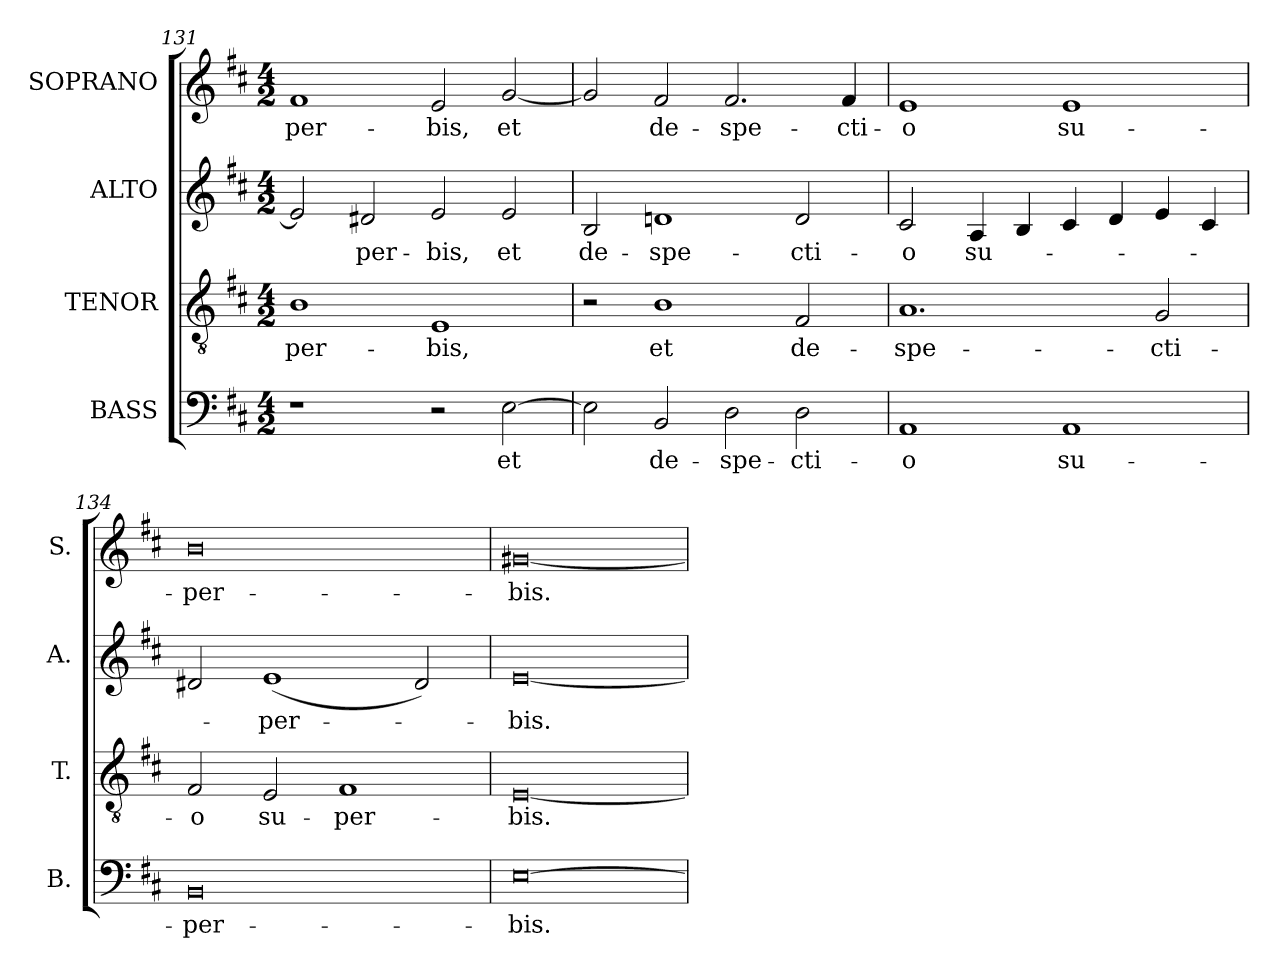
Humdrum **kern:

**kern	**text	**kern	**text	**kern	**text	**kern	**text
*part4	*part4	*part3	*part3	*part2	*part2	*part1	*part1
*staff4	*staff4	*staff3	*staff3	*staff2	*staff2	*staff1	*staff1
*I"BASS	*	*I"TENOR	*	*I"ALTO	*	*I"SOPRANO	*
*I'B.	*	*I'T.	*	*I'A.	*	*I'S.	*
*clefF4	*	*clefGv2	*	*clefG2	*	*clefG2	*
*	*	*ITrd7c12	*	*	*	*	*
*k[f#c#]	*	*k[f#c#]	*	*k[f#c#]	*	*k[f#c#]	*
*D:	*	*D:	*	*D:	*	*D:	*
*M4/2	*	*M4/2	*	*M4/2	*	*M4/2	*
=131	=131	=131	=131	=131	=131	=131	=131
!	!	!	!LO:LY:b:color=#000000	!	!	!	!
!	!	!	!	!	!	!	!LO:LY:b:color=#000000
1r	.	1BBi	-per-	2ei/]	.	1f#i	-per-
!	!	!	!	!	!LO:LY:b:color=#000000	!	!
.	.	.	.	2d#Xi/	-per-	.	.
!	!	!	!LO:LY:b:color=#000000	!	!	!	!
!	!	!	!	!	!LO:LY:b:color=#000000	!	!
!	!	!	!	!	!	!	!LO:LY:b:color=#000000
2r	.	1EEi	-bis,	2ei/	-bis,	2ei/	-bis,
!	!LO:LY:b:color=#000000	!	!	!	!	!	!
!	!	!	!	!	!LO:LY:b:color=#000000	!	!
!	!	!	!	!	!	!	!LO:LY:b:color=#000000
[2Ei\	et	.	.	2ei/	et	[2gi/	et
=132	=132	=132	=132	=132	=132	=132	=132
!	!	!	!	!	!LO:LY:b:color=#000000	!	!
2Ei\]	.	2r	.	2Bi/	de-	2gi/]	.
!	!LO:LY:b:color=#000000	!	!	!	!	!	!
!	!	!	!LO:LY:b:color=#000000	!	!	!	!
!	!	!	!	!	!LO:LY:b:color=#000000	!	!
!	!	!	!	!	!	!	!LO:LY:b:color=#000000
2BBi/	de-	1BBi	et	1dni	-spe-	2f#i/	de-
!	!LO:LY:b:color=#000000	!	!	!	!	!	!
!	!	!	!	!	!	!	!LO:LY:b:color=#000000
2Di\	-spe-	.	.	.	.	2.f#i/	-spe-
!	!LO:LY:b:color=#000000	!	!	!	!	!	!
!	!	!	!LO:LY:b:color=#000000	!	!	!	!
!	!	!	!	!	!LO:LY:b:color=#000000	!	!
2Di\	-cti-	2FF#i/	de-	2di/	-cti-	.	.
!	!	!	!	!	!	!	!LO:LY:b:color=#000000
.	.	.	.	.	.	4f#i/	-cti-
=133	=133	=133	=133	=133	=133	=133	=133
!	!LO:LY:b:color=#000000	!	!	!	!	!	!
!	!	!	!LO:LY:b:color=#000000	!	!	!	!
!	!	!	!	!	!LO:LY:b:color=#000000	!	!
!	!	!	!	!	!	!	!LO:LY:b:color=#000000
1AAi	-o	1.AAi	-spe-	2c#i/	-o	1ei	-o
!	!	!	!	!	!LO:LY:b:color=#000000	!	!
.	.	.	.	4Ai/	su-	.	.
.	.	.	.	4Bi/	.	.	.
!	!LO:LY:b:color=#000000	!	!	!	!	!	!
!	!	!	!	!	!	!	!LO:LY:b:color=#000000
1AAi	su-	.	.	4c#i/	.	1ei	su-
.	.	.	.	4di/	.	.	.
!	!	!	!LO:LY:b:color=#000000	!	!	!	!
.	.	2GGi/	-cti-	4ei/	.	.	.
.	.	.	.	4c#i/	.	.	.
=134	=134	=134	=134	=134	=134	=134	=134
!	!LO:LY:b:color=#000000	!	!	!	!	!	!
!	!	!	!LO:LY:b:color=#000000	!	!	!	!
!	!	!	!	!	!	!	!LO:LY:b:color=#000000
0BBi	-per-	2FF#i/	-o	2d#Xi/	.	0bi	-per-
!	!	!	!LO:LY:b:color=#000000	!	!	!	!
!	!	!	!	!	!LO:LY:b:color=#000000	!	!
.	.	2EEi/	su-	(1ei	-per-	.	.
!	!	!	!LO:LY:b:color=#000000	!	!	!	!
.	.	1FF#i	-per-	.	.	.	.
.	.	.	.	2d#i/)	.	.	.
=135	=135	=135	=135	=135	=135	=135	=135
!	!LO:LY:b:color=#000000	!	!	!	!	!	!
!	!	!	!LO:LY:b:color=#000000	!	!	!	!
!	!	!	!	!	!LO:LY:b:color=#000000	!	!
!	!	!	!	!	!	!	!LO:LY:b:color=#000000
[0Ei	-bis.	[0EEi	-bis.	[0ei	-bis.	[0g#Xi	-bis.
=	=	=	=	=	=	=	=
*-	*-	*-	*-	*-	*-	*-	*-
